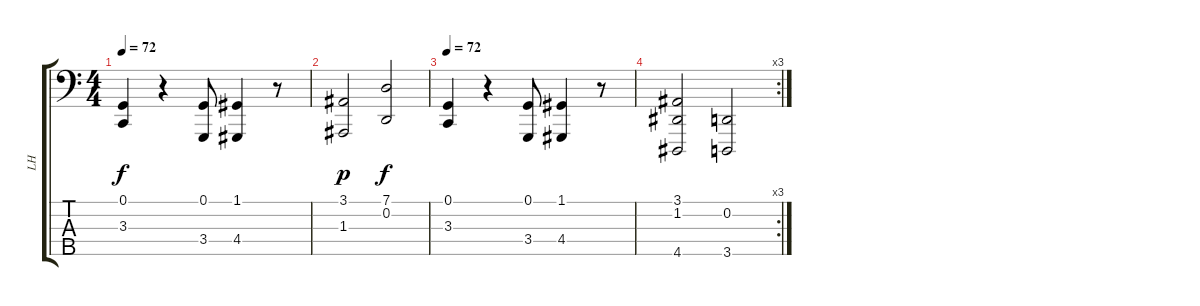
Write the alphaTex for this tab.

\track ("LH" "LH") {instrument electricgrandpiano}
\staff {score tabs}
\tuning (G2 D2 A1 E1 B0) {hide}
\ts (4 4)
\tempo 72
\clef f4
\ks c
(0.1 3.3).4{dy f} r.4 (0.1 3.4).8 (1.1 4.4).4 r.8 |
(3.1 1.3).2{dy p} (7.1 0.2).2{dy f} |
\tempo 72
(0.1 3.3).4 r.4 (0.1 3.4).8 (1.1 4.4).4 r.8 |
\rc 3
(3.1 1.2 4.5).2 (0.2 3.5).2
